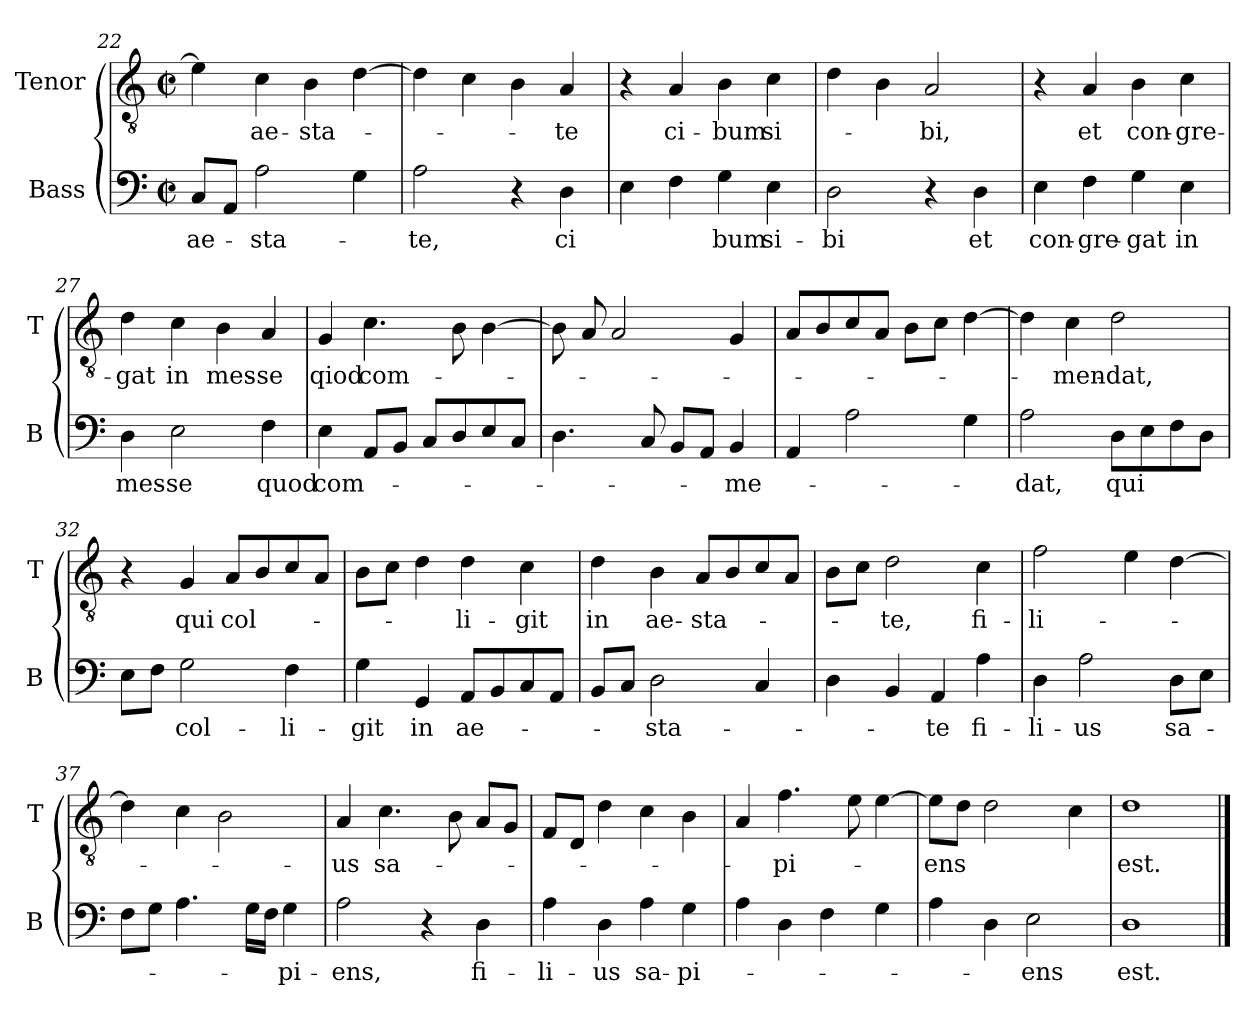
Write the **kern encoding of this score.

**kern	**text	**kern	**text
*part2	*part2	*part1	*part1
*staff2	*staff2	*staff1	*staff1
*I"Bass	*	*I"Tenor	*
*I'B	*	*I'T	*
*clefF4	*	*clefGv2	*
*k[]	*	*k[]	*
*C:	*	*C:	*
*M2/2	*	*M2/2	*
*met(c|)	*	*met(c|)	*
=22	=22	=22	=22
!	!LO:LY:b	!	!
8C/L	ae-	4e\]	.
8AA/J	.	.	.
!	!LO:LY:b	!	!LO:LY:b
2A\	-sta-	4c\	ae-
!	!	!	!LO:LY:b
.	.	4B\	-sta-
4G\	.	[4d\	.
=23	=23	=23	=23
!	!LO:LY:b	!	!
2A\	-te,	4d\]	.
.	.	4c\	.
4r	.	4B\	.
!	!LO:LY:b	!	!LO:LY:b
4D\	ci	4A/	-te
=24	=24	=24	=24
4E\	.	4r	.
!	!	!	!LO:LY:b
4F\	.	4A/	ci-
!	!LO:LY:b	!	!LO:LY:b
4G\	bum	4B\	-bum
!	!LO:LY:b	!	!LO:LY:b
4E\	si-	4c\	si-
=25	=25	=25	=25
!	!LO:LY:b	!	!
2D\	-bi	4d\	.
.	.	4B\	.
!	!	!	!LO:LY:b
4r	.	2A/	-bi,
!	!LO:LY:b	!	!
4D\	et	.	.
!!LO:PB:g=z
=26	=26	=26	=26
!	!LO:LY:b	!	!
4E\	con-	4r	.
!	!LO:LY:b	!	!LO:LY:b
4F\	-gre-	4A/	et
!	!LO:LY:b	!	!LO:LY:b
4G\	-gat	4B\	con-
!	!LO:LY:b	!	!LO:LY:b
4E\	in	4c\	-gre-
=27	=27	=27	=27
!	!LO:LY:b	!	!LO:LY:b
4D\	mes-	4d\	-gat
!	!LO:LY:b	!	!LO:LY:b
2E\	-se	4c\	in
!	!	!	!LO:LY:b
.	.	4B\	mes-
!	!LO:LY:b	!	!LO:LY:b
4F\	quod	4A/	-se
=28	=28	=28	=28
!	!LO:LY:b	!	!LO:LY:b
4E\	com-	4G/	qiod
!	!	!	!LO:LY:b
8AA/L	.	4.c\	com-
8BB/J	.	.	.
8C/L	.	.	.
8D/	.	8B\	.
8E/	.	[4B\	.
8C/J	.	.	.
=29	=29	=29	=29
4.D\	.	8B\]	.
.	.	8A/	.
.	.	2A/	.
8C/	.	.	.
8BB/L	.	.	.
8AA/J	.	.	.
!	!LO:LY:b	!	!
4BB/	-me-	4G/	.
!!LO:LB:g=z
=30	=30	=30	=30
4AA/	.	8A/L	.
.	.	8B/	.
2A\	.	8c/	.
.	.	8A/J	.
.	.	8B\L	.
.	.	8c\J	.
4G\	.	[4d\	.
=31	=31	=31	=31
!	!LO:LY:b	!	!
2A\	-dat,	4d\]	.
!	!	!	!LO:LY:b
.	.	4c\	-men-
!	!LO:LY:b	!	!LO:LY:b
8D\L	qui	2d\	-dat,
8E\	.	.	.
8F\	.	.	.
8D\J	.	.	.
=32	=32	=32	=32
8E\L	.	4r	.
8F\J	.	.	.
!	!LO:LY:b	!	!LO:LY:b
2G\	col-	4G/	qui
!	!	!	!LO:LY:b
.	.	8A/L	col-
.	.	8B/	.
!	!LO:LY:b	!	!
4F\	-li-	8c/	.
.	.	8A/J	.
=33	=33	=33	=33
!	!LO:LY:b	!	!
4G\	-git	8B\L	.
.	.	8c\J	.
!	!LO:LY:b	!	!
4GG/	in	4d\	.
!	!LO:LY:b	!	!LO:LY:b
8AA/L	ae-	4d\	-li-
8BB/	.	.	.
!	!	!	!LO:LY:b
8C/	.	4c\	-git
8AA/J	.	.	.
!!LO:LB:g=z
=34	=34	=34	=34
!	!	!	!LO:LY:b
8BB/L	.	4d\	in
8C/J	.	.	.
!	!LO:LY:b	!	!LO:LY:b
2D\	-sta-	4B\	ae-
!	!	!	!LO:LY:b
.	.	8A/L	-sta-
.	.	8B/	.
4C/	.	8c/	.
.	.	8A/J	.
=35	=35	=35	=35
4D\	.	8B\L	.
.	.	8c\J	.
!	!	!	!LO:LY:b
4BB/	.	2d\	-te,
!	!LO:LY:b	!	!
4AA/	-te	.	.
!	!LO:LY:b	!	!LO:LY:b
4A\	fi-	4c\	fi-
=36	=36	=36	=36
!	!LO:LY:b	!	!LO:LY:b
4D\	-li-	2f\	-li-
!	!LO:LY:b	!	!
2A\	-us	.	.
.	.	4e\	.
!	!LO:LY:b	!	!
8D\L	sa-	[4d\	.
8E\J	.	.	.
=37	=37	=37	=37
8F\L	.	4d\]	.
8G\J	.	.	.
4.A\	.	4c\	.
.	.	2B\	.
16G\LL	.	.	.
16F\JJ	.	.	.
!	!LO:LY:b	!	!
4G\	-pi-	.	.
!!LO:LB:g=z
=38	=38	=38	=38
!	!LO:LY:b	!	!LO:LY:b
2A\	-ens,	4A/	-us
!	!	!	!LO:LY:b
.	.	4.c\	sa-
4r	.	.	.
.	.	8B\	.
!	!LO:LY:b	!	!
4D\	fi-	8A/L	.
.	.	8G/J	.
=39	=39	=39	=39
!	!LO:LY:b	!	!
4A\	-li-	8F/L	.
.	.	8D/J	.
!	!LO:LY:b	!	!
4D\	-us	4d\	.
!	!LO:LY:b	!	!
4A\	sa-	4c\	.
!	!LO:LY:b	!	!
4G\	-pi-	4B\	.
=40	=40	=40	=40
4A\	.	4A/	.
!	!	!	!LO:LY:b
4D\	.	4.f\	-pi-
4F\	.	.	.
.	.	8e\	.
4G\	.	[4e\	.
=41	=41	=41	=41
!	!	!	!LO:LY:b
4A\	.	8e\L]	-ens
.	.	8d\J	.
4D\	.	2d\	.
!	!LO:LY:b	!	!
2E\	-ens	.	.
.	.	4c\	.
=42	=42	=42	=42
!	!LO:LY:b	!	!LO:LY:b
1D	est.	1d	est.
==	==	==	==
*-	*-	*-	*-
